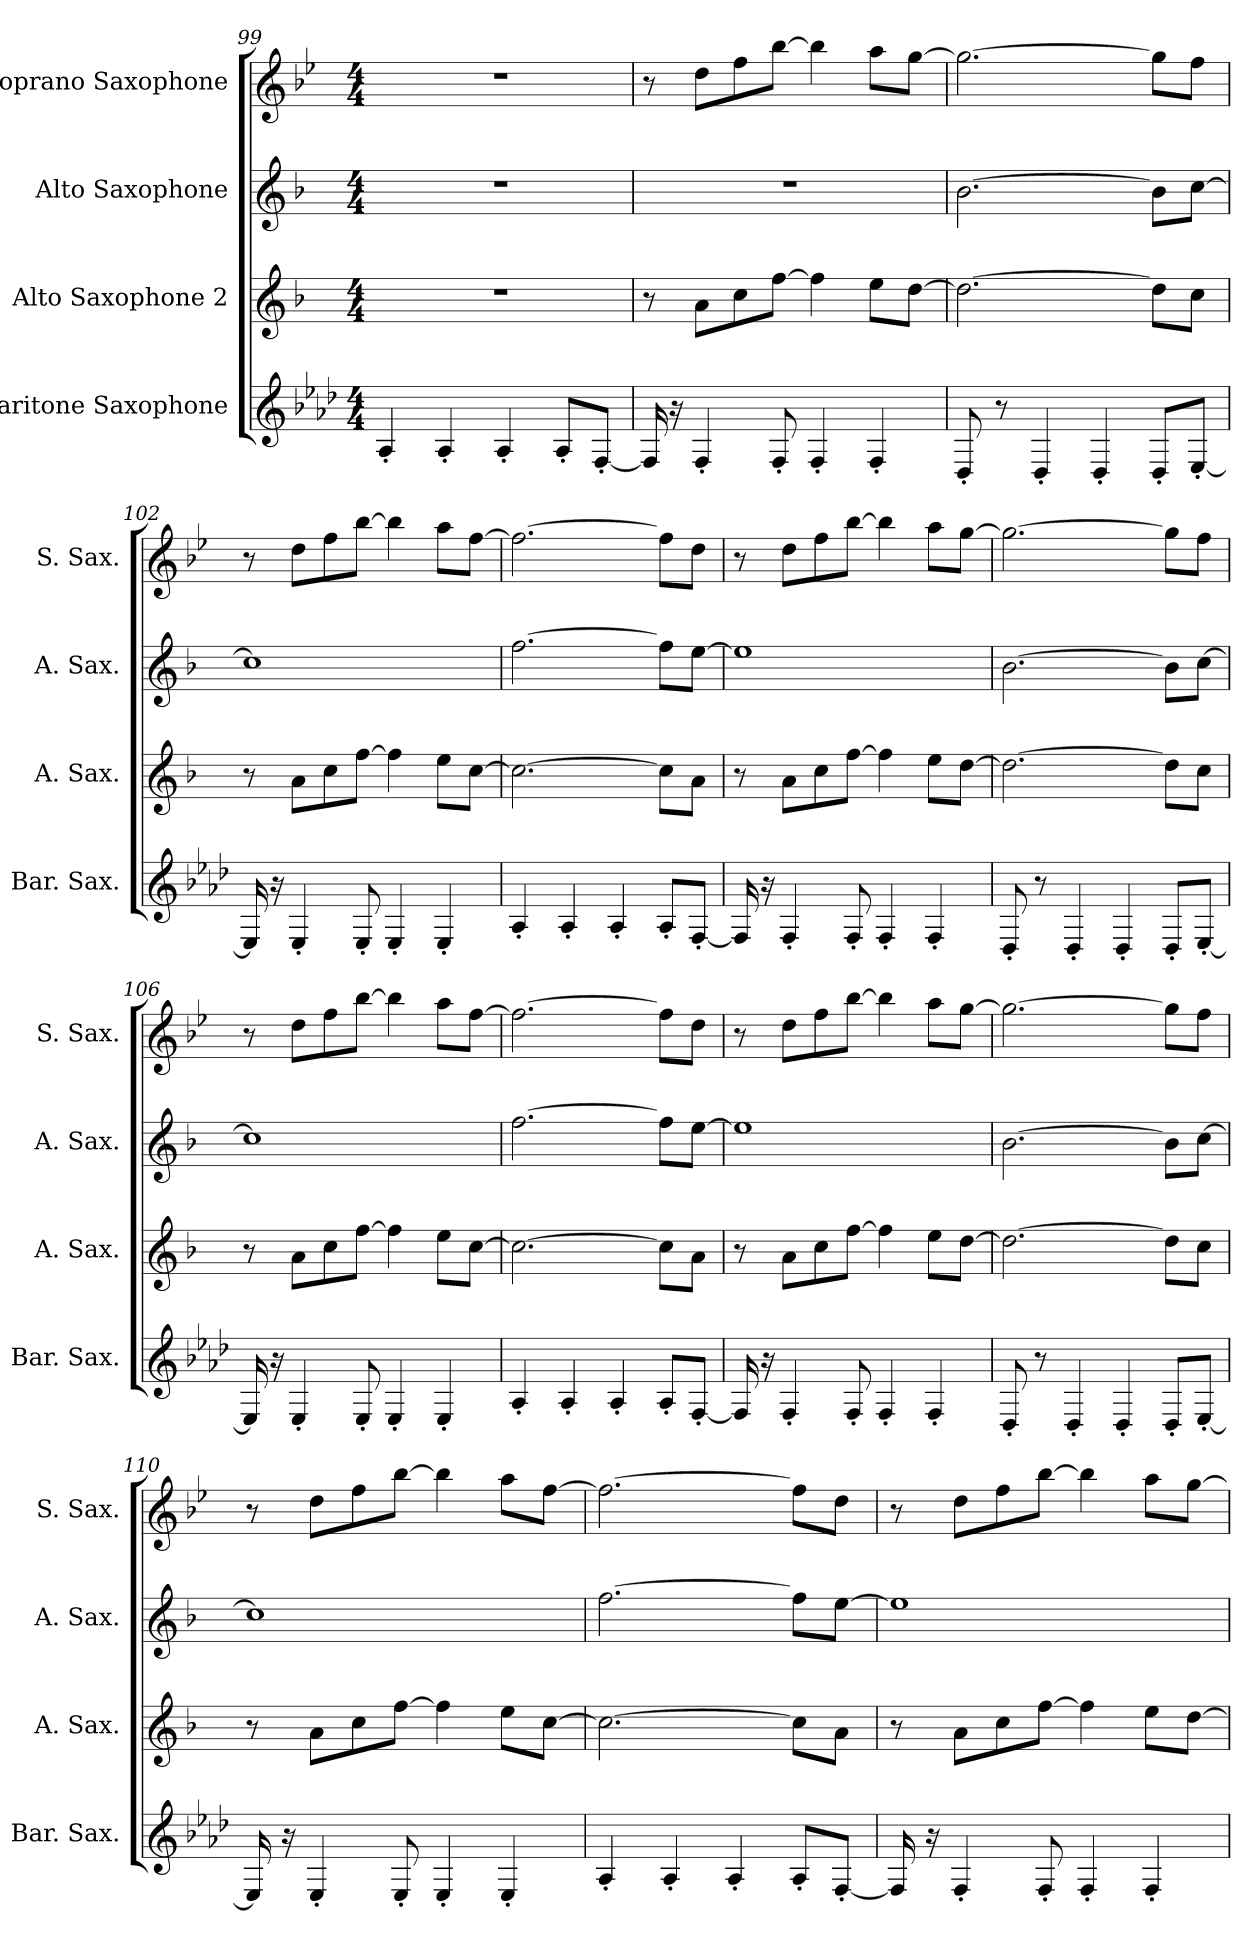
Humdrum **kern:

**kern	**kern	**kern	**kern
*part4	*part3	*part2	*part1
*staff4	*staff3	*staff2	*staff1
*I"Baritone Saxophone	*I"Alto Saxophone 2	*I"Alto Saxophone	*I"Soprano Saxophone
*I'Bar. Sax.	*I'A. Sax.	*I'A. Sax.	*I'S. Sax.
*clefG2	*clefG2	*clefG2	*clefG2
*ITrd12c21	*ITrd5c9	*ITrd5c9	*ITrd1c2
*k[b-e-a-d-]	*k[b-e-a-d-]	*k[b-e-a-d-]	*k[b-e-a-d-]
*M4/4	*M4/4	*M4/4	*M4/4
=99	=99	=99	=99
4AA-'/	1r	1r	1r
4AA-'/	.	.	.
4AA-'/	.	.	.
8AA-'/L	.	.	.
[8FF'/J	.	.	.
=100	=100	=100	=100
16FF/]	8r	1r	8r
16r	.	.	.
4FF'/	8c\L	.	8cc\L
.	8e-\	.	8ee-\
8FF'/	[8a-\J	.	[8aa-\J
4FF'/	4a-\]	.	4aa-\]
4FF'/	8g\L	.	8gg\L
.	[8f\J	.	[8ff\J
=101	=101	=101	=101
8DD-'/	2.f\_	[2.d-\	2.ff\_
8r	.	.	.
4DD-'/	.	.	.
4DD-'/	.	.	.
8DD-'/L	8f\L]	8d-\L]	8ff\L]
[8EE-'/J	8e-\J	[8e-\J	8ee-\J
!!LO:LB:g=z
=102	=102	=102	=102
16EE-/]	8r	1e-]	8r
16r	.	.	.
4EE-'/	8c\L	.	8cc\L
.	8e-\	.	8ee-\
8EE-'/	[8a-\J	.	[8aa-\J
4EE-'/	4a-\]	.	4aa-\]
4EE-'/	8g\L	.	8gg\L
.	[8e-\J	.	[8ee-\J
=103	=103	=103	=103
4AA-'/	2.e-\_	[2.a-\	2.ee-\_
4AA-'/	.	.	.
4AA-'/	.	.	.
8AA-'/L	8e-\L]	8a-\L]	8ee-\L]
[8FF'/J	8c\J	[8g\J	8cc\J
=104	=104	=104	=104
16FF/]	8r	1g]	8r
16r	.	.	.
4FF'/	8c\L	.	8cc\L
.	8e-\	.	8ee-\
8FF'/	[8a-\J	.	[8aa-\J
4FF'/	4a-\]	.	4aa-\]
4FF'/	8g\L	.	8gg\L
.	[8f\J	.	[8ff\J
=105	=105	=105	=105
8DD-'/	2.f\_	[2.d-\	2.ff\_
8r	.	.	.
4DD-'/	.	.	.
4DD-'/	.	.	.
8DD-'/L	8f\L]	8d-\L]	8ff\L]
[8EE-'/J	8e-\J	[8e-\J	8ee-\J
!!LO:PB:g=z
=106	=106	=106	=106
16EE-/]	8r	1e-]	8r
16r	.	.	.
4EE-'/	8c\L	.	8cc\L
.	8e-\	.	8ee-\
8EE-'/	[8a-\J	.	[8aa-\J
4EE-'/	4a-\]	.	4aa-\]
4EE-'/	8g\L	.	8gg\L
.	[8e-\J	.	[8ee-\J
=107	=107	=107	=107
4AA-'/	2.e-\_	[2.a-\	2.ee-\_
4AA-'/	.	.	.
4AA-'/	.	.	.
8AA-'/L	8e-\L]	8a-\L]	8ee-\L]
[8FF'/J	8c\J	[8g\J	8cc\J
=108	=108	=108	=108
16FF/]	8r	1g]	8r
16r	.	.	.
4FF'/	8c\L	.	8cc\L
.	8e-\	.	8ee-\
8FF'/	[8a-\J	.	[8aa-\J
4FF'/	4a-\]	.	4aa-\]
4FF'/	8g\L	.	8gg\L
.	[8f\J	.	[8ff\J
=109	=109	=109	=109
8DD-'/	2.f\_	[2.d-\	2.ff\_
8r	.	.	.
4DD-'/	.	.	.
4DD-'/	.	.	.
8DD-'/L	8f\L]	8d-\L]	8ff\L]
[8EE-'/J	8e-\J	[8e-\J	8ee-\J
!!LO:LB:g=z
=110	=110	=110	=110
16EE-/]	8r	1e-]	8r
16r	.	.	.
4EE-'/	8c\L	.	8cc\L
.	8e-\	.	8ee-\
8EE-'/	[8a-\J	.	[8aa-\J
4EE-'/	4a-\]	.	4aa-\]
4EE-'/	8g\L	.	8gg\L
.	[8e-\J	.	[8ee-\J
=111	=111	=111	=111
4AA-'/	2.e-\_	[2.a-\	2.ee-\_
4AA-'/	.	.	.
4AA-'/	.	.	.
8AA-'/L	8e-\L]	8a-\L]	8ee-\L]
[8FF'/J	8c\J	[8g\J	8cc\J
=112	=112	=112	=112
16FF/]	8r	1g]	8r
16r	.	.	.
4FF'/	8c\L	.	8cc\L
.	8e-\	.	8ee-\
8FF'/	[8a-\J	.	[8aa-\J
4FF'/	4a-\]	.	4aa-\]
4FF'/	8g\L	.	8gg\L
.	[8f\J	.	[8ff\J
=	=	=	=
*-	*-	*-	*-
